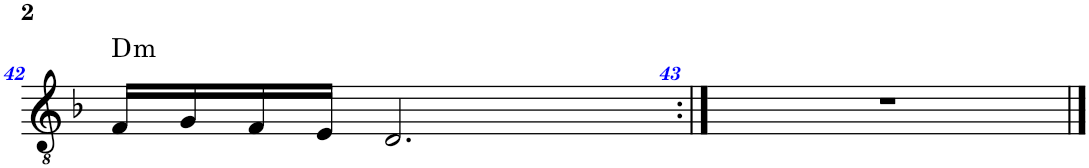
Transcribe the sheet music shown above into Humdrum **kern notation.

**kern	**harte
*part1	*part1
*staff1	*
*I"Chitarra	*
!!LO:PB:g=z
*clefGv2	*
*k[b-]	*
*M4/4	*
=42	=42
!	!LO:H:kt=m
16F/LL	D:min
16G/	.
16F/	.
16E/JJ	.
2.D/	.
=43:|!	=43:|!
1r	.
==	==
*-	*-
